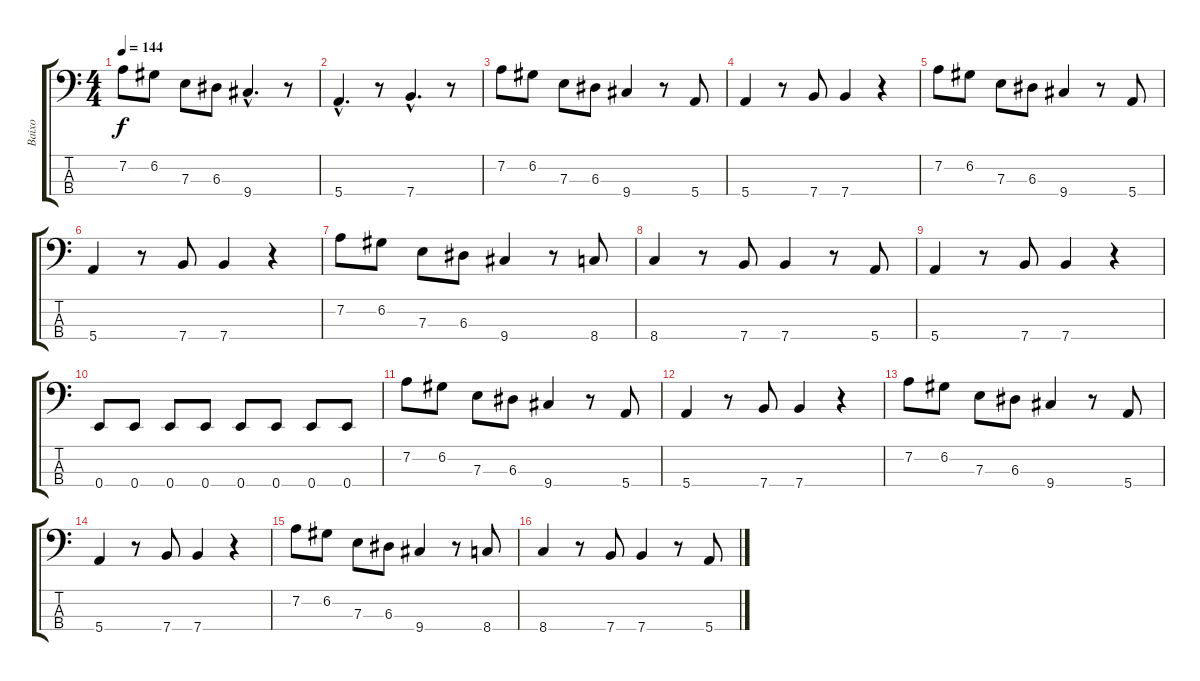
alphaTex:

\track ("Baixo" "Baixo") {instrument electricbassfinger}
\staff {score tabs}
\tuning (G2 D2 A1 E1) {hide}
\ts (4 4)
\tempo 144
\clef f4
\ks c
7.2.8{dy f instrument electricbassfinger} 6.2.8 7.3.8 6.3.8 9.4{hac}.4{d} r.8 |
5.4{hac}.4{d} r.8 7.4{hac}.4{d} r.8 |
7.2.8 6.2.8 7.3.8 6.3.8 9.4.4 r.8 5.4.8 |
5.4.4 r.8 7.4.8 7.4.4 r.4 |
7.2.8 6.2.8 7.3.8 6.3.8 9.4.4 r.8 5.4.8 |
5.4.4 r.8 7.4.8 7.4.4 r.4 |
7.2.8 6.2.8 7.3.8 6.3.8 9.4.4 r.8 8.4.8 |
8.4.4 r.8 7.4.8 7.4.4 r.8 5.4.8 |
5.4.4 r.8 7.4.8 7.4.4 r.4 |
0.4.8 0.4.8 0.4.8 0.4.8 0.4.8 0.4.8 0.4.8 0.4.8 |
7.2.8 6.2.8 7.3.8 6.3.8 9.4.4 r.8 5.4.8 |
5.4.4 r.8 7.4.8 7.4.4 r.4 |
7.2.8 6.2.8 7.3.8 6.3.8 9.4.4 r.8 5.4.8 |
5.4.4 r.8 7.4.8 7.4.4 r.4 |
7.2.8 6.2.8 7.3.8 6.3.8 9.4.4 r.8 8.4.8 |
8.4.4 r.8 7.4.8 7.4.4 r.8 5.4.8
